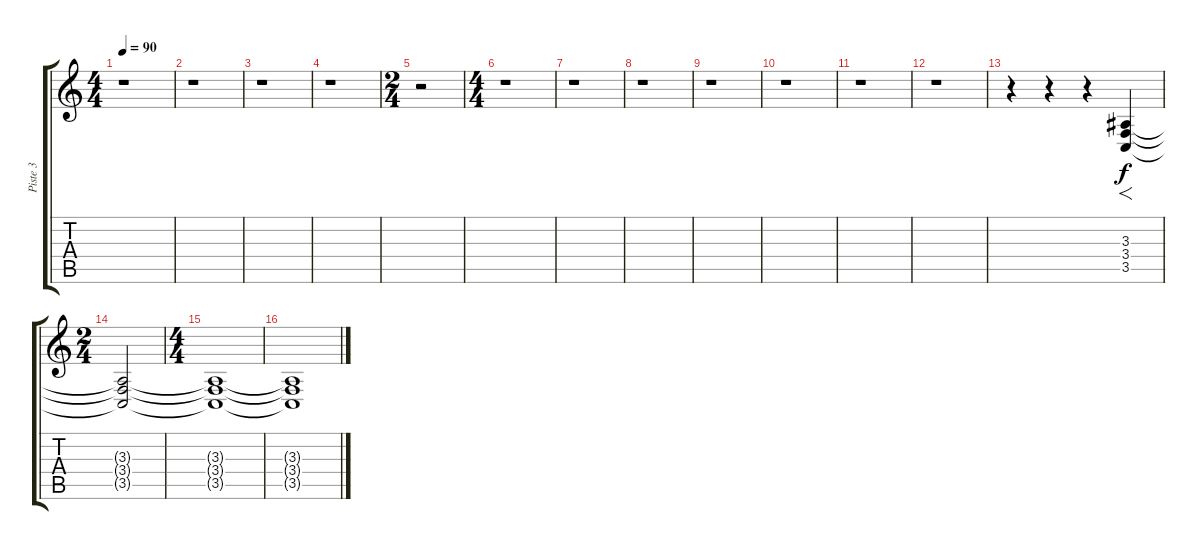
\track ("Piste 3" "Piste 3") {instrument seashore}
\staff {score tabs}
\tuning (E4 B3 G3 D3 A2 E2) {hide}
\ts (4 4)
\tempo 90
\clef g2
\ks c
r.1{dy f} |
r.1 |
r.1 |
r.1 |
\ts (2 4)
r.2 |
\ts (4 4)
r.1 |
r.1 |
r.1 |
r.1 |
r.1 |
r.1 |
r.1 |
r.4 r.4 r.4 (3.3 3.4 3.5).4{f} |
\ts (2 4)
(3.3{t} 3.4{t} 3.5{t}).2 |
\ts (4 4)
(3.3{t} 3.4{t} 3.5{t}).1 |
(3.3{t} 3.4{t} 3.5{t}).1
